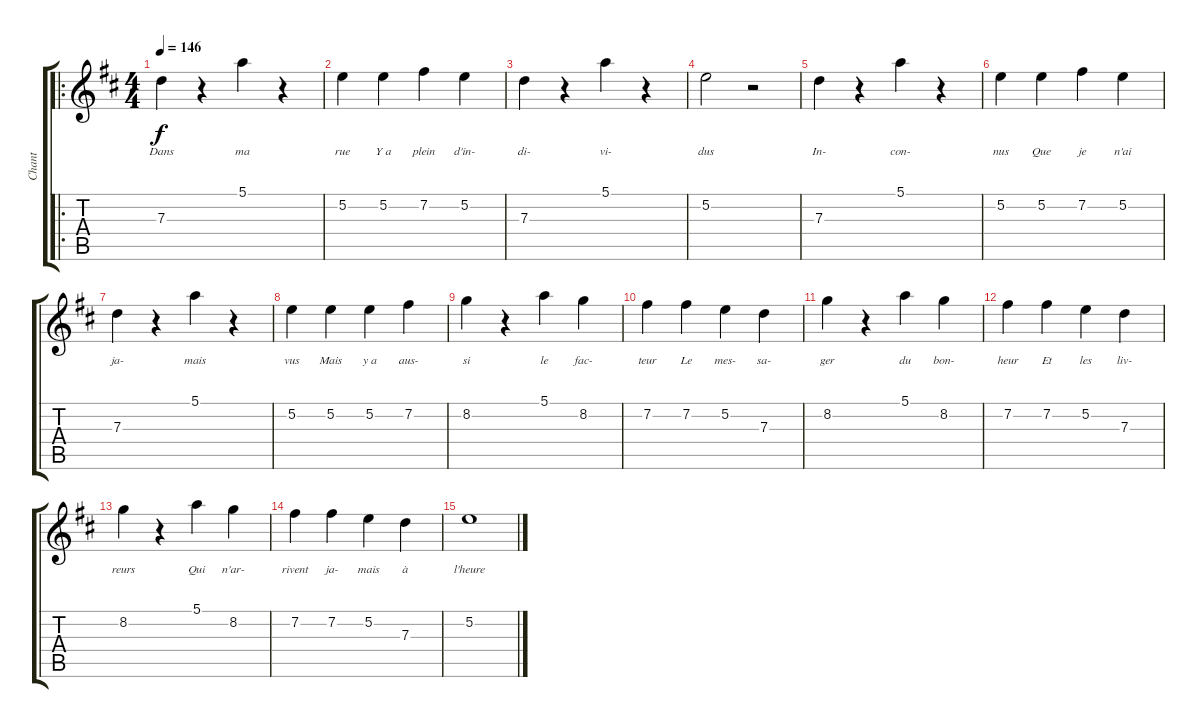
\track ("Chant" "Chant") {instrument acousticguitarnylon}
\staff {score tabs}
\tuning (E4 B3 G3 D3 A2 E2) {hide}
\ro
\ts (4 4)
\tempo 146
\clef g2
\ks d
7.3.4{lyrics (0 "Dans") lyrics (1 "") lyrics (2 "") lyrics (3 "") lyrics (4 "") dy f instrument acousticguitarnylon} r.4 5.1.4{lyrics (0 "ma") lyrics (1 "") lyrics (2 "") lyrics (3 "") lyrics (4 "")} r.4 |
5.2.4{lyrics (0 "rue") lyrics (1 "") lyrics (2 "") lyrics (3 "") lyrics (4 "")} 5.2.4{lyrics (0 "Y a") lyrics (1 "") lyrics (2 "") lyrics (3 "") lyrics (4 "")} 7.2.4{lyrics (0 "plein") lyrics (1 "") lyrics (2 "") lyrics (3 "") lyrics (4 "")} 5.2.4{lyrics (0 "d'in-") lyrics (1 "") lyrics (2 "") lyrics (3 "") lyrics (4 "")} |
7.3.4{lyrics (0 "di-") lyrics (1 "") lyrics (2 "") lyrics (3 "") lyrics (4 "")} r.4 5.1.4{lyrics (0 "vi-") lyrics (1 "") lyrics (2 "") lyrics (3 "") lyrics (4 "")} r.4 |
5.2.2{lyrics (0 "dus") lyrics (1 "") lyrics (2 "") lyrics (3 "") lyrics (4 "")} r.2 |
7.3.4{lyrics (0 "In-") lyrics (1 "") lyrics (2 "") lyrics (3 "") lyrics (4 "")} r.4 5.1.4{lyrics (0 "con-") lyrics (1 "") lyrics (2 "") lyrics (3 "") lyrics (4 "")} r.4 |
5.2.4{lyrics (0 "nus") lyrics (1 "") lyrics (2 "") lyrics (3 "") lyrics (4 "")} 5.2.4{lyrics (0 "Que") lyrics (1 "") lyrics (2 "") lyrics (3 "") lyrics (4 "")} 7.2.4{lyrics (0 "je") lyrics (1 "") lyrics (2 "") lyrics (3 "") lyrics (4 "")} 5.2.4{lyrics (0 "n'ai") lyrics (1 "") lyrics (2 "") lyrics (3 "") lyrics (4 "")} |
7.3.4{lyrics (0 "ja-") lyrics (1 "") lyrics (2 "") lyrics (3 "") lyrics (4 "")} r.4 5.1.4{lyrics (0 "mais") lyrics (1 "") lyrics (2 "") lyrics (3 "") lyrics (4 "")} r.4 |
5.2.4{lyrics (0 "vus") lyrics (1 "") lyrics (2 "") lyrics (3 "") lyrics (4 "")} 5.2.4{lyrics (0 "Mais") lyrics (1 "") lyrics (2 "") lyrics (3 "") lyrics (4 "")} 5.2.4{lyrics (0 "y a") lyrics (1 "") lyrics (2 "") lyrics (3 "") lyrics (4 "")} 7.2.4{lyrics (0 "aus-") lyrics (1 "") lyrics (2 "") lyrics (3 "") lyrics (4 "")} |
8.2.4{lyrics (0 "si") lyrics (1 "") lyrics (2 "") lyrics (3 "") lyrics (4 "")} r.4 5.1.4{lyrics (0 "le") lyrics (1 "") lyrics (2 "") lyrics (3 "") lyrics (4 "")} 8.2.4{lyrics (0 "fac-") lyrics (1 "") lyrics (2 "") lyrics (3 "") lyrics (4 "")} |
7.2.4{lyrics (0 "teur") lyrics (1 "") lyrics (2 "") lyrics (3 "") lyrics (4 "")} 7.2.4{lyrics (0 "Le") lyrics (1 "") lyrics (2 "") lyrics (3 "") lyrics (4 "")} 5.2.4{lyrics (0 "mes-") lyrics (1 "") lyrics (2 "") lyrics (3 "") lyrics (4 "")} 7.3.4{lyrics (0 "sa-") lyrics (1 "") lyrics (2 "") lyrics (3 "") lyrics (4 "")} |
8.2.4{lyrics (0 "ger") lyrics (1 "") lyrics (2 "") lyrics (3 "") lyrics (4 "")} r.4 5.1.4{lyrics (0 "du") lyrics (1 "") lyrics (2 "") lyrics (3 "") lyrics (4 "")} 8.2.4{lyrics (0 "bon-") lyrics (1 "") lyrics (2 "") lyrics (3 "") lyrics (4 "")} |
7.2.4{lyrics (0 "heur") lyrics (1 "") lyrics (2 "") lyrics (3 "") lyrics (4 "")} 7.2.4{lyrics (0 "Et") lyrics (1 "") lyrics (2 "") lyrics (3 "") lyrics (4 "")} 5.2.4{lyrics (0 "les") lyrics (1 "") lyrics (2 "") lyrics (3 "") lyrics (4 "")} 7.3.4{lyrics (0 "liv-") lyrics (1 "") lyrics (2 "") lyrics (3 "") lyrics (4 "")} |
8.2.4{lyrics (0 "reurs") lyrics (1 "") lyrics (2 "") lyrics (3 "") lyrics (4 "")} r.4 5.1.4{lyrics (0 "Qui") lyrics (1 "") lyrics (2 "") lyrics (3 "") lyrics (4 "")} 8.2.4{lyrics (0 "n'ar-") lyrics (1 "") lyrics (2 "") lyrics (3 "") lyrics (4 "")} |
7.2.4{lyrics (0 "rivent") lyrics (1 "") lyrics (2 "") lyrics (3 "") lyrics (4 "")} 7.2.4{lyrics (0 "ja-") lyrics (1 "") lyrics (2 "") lyrics (3 "") lyrics (4 "")} 5.2.4{lyrics (0 "mais") lyrics (1 "") lyrics (2 "") lyrics (3 "") lyrics (4 "")} 7.3.4{lyrics (0 "à") lyrics (1 "") lyrics (2 "") lyrics (3 "") lyrics (4 "")} |
5.2.1{lyrics (0 "l'heure") lyrics (1 "") lyrics (2 "") lyrics (3 "") lyrics (4 "")}
